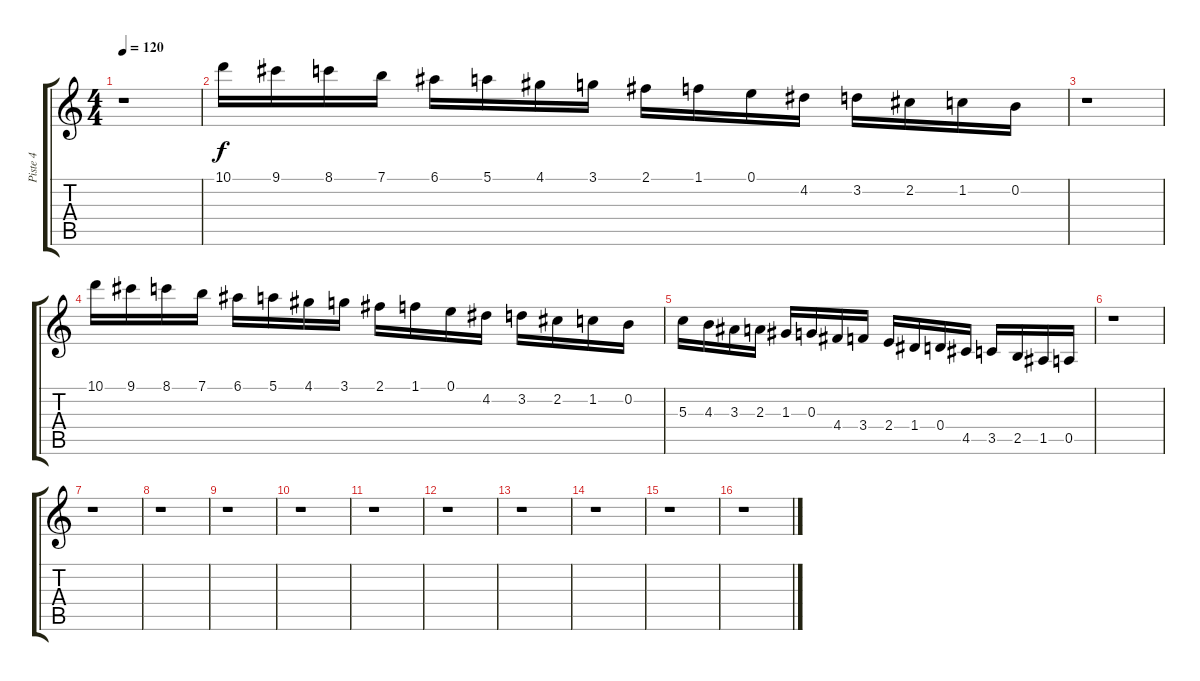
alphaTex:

\track ("Piste 4" "Piste 4") {instrument overdrivenguitar}
\staff {score tabs}
\tuning (E4 B3 G3 D3 A2 E2) {hide}
\ts (4 4)
\tempo 120
\clef g2
\ks c
r.1{dy f} |
10.1.16 9.1.16 8.1.16 7.1.16 6.1.16 5.1.16 4.1.16 3.1.16 2.1.16 1.1.16 0.1.16 4.2.16 3.2.16 2.2.16 1.2.16 0.2.16 |
r.1 |
10.1.16 9.1.16 8.1.16 7.1.16 6.1.16 5.1.16 4.1.16 3.1.16 2.1.16 1.1.16 0.1.16 4.2.16 3.2.16 2.2.16 1.2.16 0.2.16 |
5.3.16 4.3.16 3.3.16 2.3.16 1.3.16 0.3.16 4.4.16 3.4.16 2.4.16 1.4.16 0.4.16 4.5.16 3.5.16 2.5.16 1.5.16 0.5.16 |
r.1 |
r.1 |
r.1 |
r.1 |
r.1 |
r.1 |
r.1 |
r.1 |
r.1 |
r.1 |
r.1
